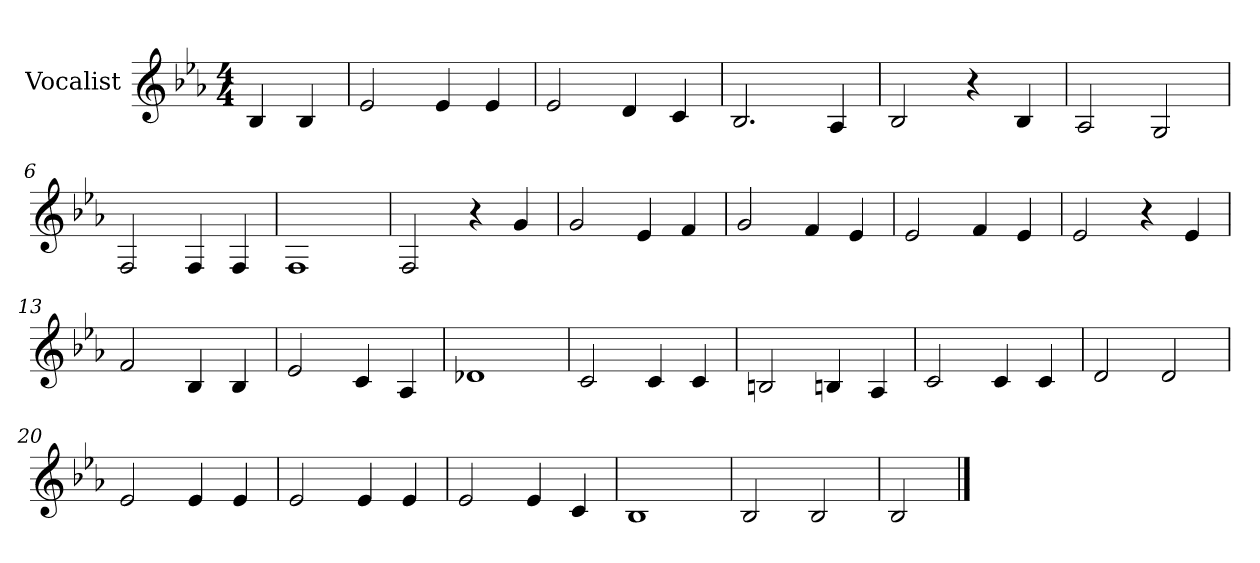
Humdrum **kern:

**kern
*part1
*staff1
*I"Vocalist
*k[b-e-a-]
*E-:
*M4/4
=
4B-
4B-
=1
2e-
4e-
4e-
=2
2e-
4d
4c
=3
2.B-
4A-
=4
2B-
4r
4B-
=5
2A-
2G
=6
2F
4F
4F
=7
1F
=8
2F
4r
4g
=9
2g
4e-
4f
=10
2g
4f
4e-
=11
2e-
4f
4e-
=12
2e-
4r
4e-
=13
2f
4B-
4B-
=14
2e-
4c
4A-
=15
1d-X
=16
2c
4c
4c
=17
2Bn
4Bn
4A-
=18
2c
4c
4c
=19
2d
2d
=20
2e-
4e-
4e-
=21
2e-
4e-
4e-
=22
2e-
4e-
4c
=23
1B-
=24
2B-
2B-
=25
2B-
==
*-
